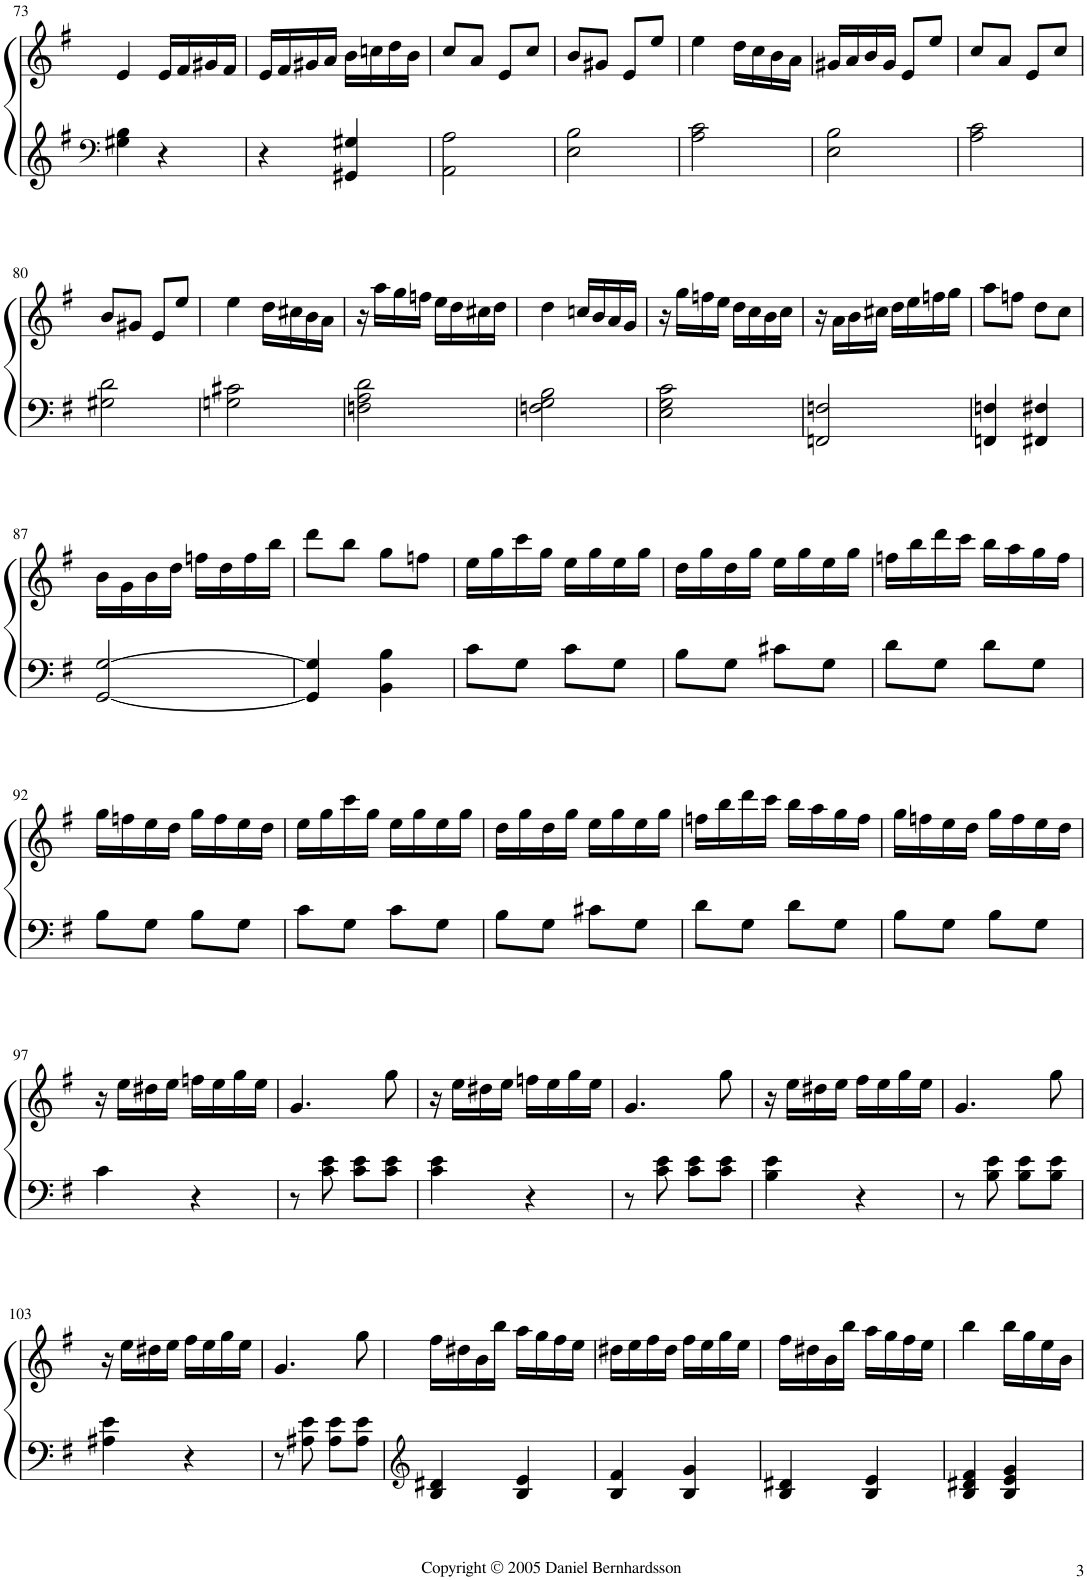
**kern	**kern
*part1	*part1
*staff2	*staff1
*I"Piano	*
*I'Pno.	*
!!LO:PB:g=z
*clefF4	*clefG2
*k[f#]	*k[f#]
*G:	*G:
*M2/4	*M2/4
=73	=73
4G#X\ 4B\	4e/
4r	16e/LL
.	16f#/
.	16g#X/
.	16f#/JJ
=74	=74
4r	16e/LL
.	16f#/
.	16g#X/
.	16a/JJ
4GG#X/ 4G#X/	16b\LL
.	16ccn\
.	16dd\
.	16b\JJ
=75	=75
2AA\ 2A\	8cc/L
.	8a/J
.	8e/L
.	8cc/J
=76	=76
2E\ 2B\	8b/L
.	8g#X/J
.	8e/L
.	8ee/J
=77	=77
2A\ 2c\	4ee\
.	16dd\LL
.	16cc\
.	16b\
.	16a\JJ
=78	=78
2E\ 2B\	16g#X/LL
.	16a/
.	16b/
.	16g#/JJ
.	8e/L
.	8ee/J
=79	=79
2A\ 2c\	8cc/L
.	8a/J
.	8e/L
.	8cc/J
!!LO:LB:g=z
=80	=80
2G#X\ 2d\	8b/L
.	8g#X/J
.	8e/L
.	8ee/J
=81	=81
2Gn\ 2c#X\	4ee\
.	16dd\LL
.	16cc#X\
.	16b\
.	16a\JJ
=82	=82
2Fn\ 2A\ 2d\	16r
.	16aa\LL
.	16gg\
.	16ffn\JJ
.	16ee\LL
.	16dd\
.	16cc#X\
.	16dd\JJ
=83	=83
2Fn\ 2G\ 2B\	4dd\
.	16ccn/LL
.	16b/
.	16a/
.	16g/JJ
=84	=84
2E\ 2G\ 2c\	16r
.	16gg\LL
.	16ffn\
.	16ee\JJ
.	16dd\LL
.	16cc\
.	16b\
.	16cc\JJ
=85	=85
2FFn/ 2Fn/	16r
.	16a\LL
.	16b\
.	16cc#X\JJ
.	16dd\LL
.	16ee\
.	16ffn\
.	16gg\JJ
=86	=86
4FFn/ 4Fn/	8aa\L
.	8ffn\J
4FF#X/ 4F#X/	8dd\L
.	8cc\J
!!LO:LB:g=z
=87	=87
[2GG/ [2G/	16b\LL
.	16g\
.	16b\
.	16dd\JJ
.	16ffn\LL
.	16dd\
.	16ff\
.	16bb\JJ
=88	=88
4GG/] 4G/]	8ddd\L
.	8bb\J
4BB\ 4B\	8gg\L
.	8ffn\J
=89	=89
8c\L	16ee\LL
.	16gg\
8G\J	16ccc\
.	16gg\JJ
8c\L	16ee\LL
.	16gg\
8G\J	16ee\
.	16gg\JJ
=90	=90
8B\L	16dd\LL
.	16gg\
8G\J	16dd\
.	16gg\JJ
8c#X\L	16ee\LL
.	16gg\
8G\J	16ee\
.	16gg\JJ
=91	=91
8d\L	16ffn\LL
.	16bb\
8G\J	16ddd\
.	16ccc\JJ
8d\L	16bb\LL
.	16aa\
8G\J	16gg\
.	16ff\JJ
!!LO:LB:g=z
=92	=92
8B\L	16gg\LL
.	16ffn\
8G\J	16ee\
.	16dd\JJ
8B\L	16gg\LL
.	16ff\
8G\J	16ee\
.	16dd\JJ
=93	=93
8c\L	16ee\LL
.	16gg\
8G\J	16ccc\
.	16gg\JJ
8c\L	16ee\LL
.	16gg\
8G\J	16ee\
.	16gg\JJ
=94	=94
8B\L	16dd\LL
.	16gg\
8G\J	16dd\
.	16gg\JJ
8c#X\L	16ee\LL
.	16gg\
8G\J	16ee\
.	16gg\JJ
=95	=95
8d\L	16ffn\LL
.	16bb\
8G\J	16ddd\
.	16ccc\JJ
8d\L	16bb\LL
.	16aa\
8G\J	16gg\
.	16ff\JJ
=96	=96
8B\L	16gg\LL
.	16ffn\
8G\J	16ee\
.	16dd\JJ
8B\L	16gg\LL
.	16ff\
8G\J	16ee\
.	16dd\JJ
!!LO:LB:g=z
=97	=97
4c\	16r
.	16ee\LL
.	16dd#X\
.	16ee\JJ
4r	16ffn\LL
.	16ee\
.	16gg\
.	16ee\JJ
=98	=98
8r	4.g/
8c\ 8e\	.
8c\ 8e\L	.
8c\ 8e\J	8gg\
=99	=99
4c\ 4e\	16r
.	16ee\LL
.	16dd#X\
.	16ee\JJ
4r	16ffn\LL
.	16ee\
.	16gg\
.	16ee\JJ
=100	=100
8r	4.g/
8c\ 8e\	.
8c\ 8e\L	.
8c\ 8e\J	8gg\
=101	=101
4B\ 4e\	16r
.	16ee\LL
.	16dd#X\
.	16ee\JJ
4r	16ff#\LL
.	16ee\
.	16gg\
.	16ee\JJ
=102	=102
8r	4.g/
8B\ 8e\	.
8B\ 8e\L	.
8B\ 8e\J	8gg\
!!LO:LB:g=z
=103	=103
4A#X\ 4e\	16r
.	16ee\LL
.	16dd#X\
.	16ee\JJ
4r	16ff#\LL
.	16ee\
.	16gg\
.	16ee\JJ
=104	=104
8r	4.g/
8A#X\ 8e\	.
8A#\ 8e\L	.
8A#\ 8e\J	8gg\
=105	=105
*clefG2	*
4B/ 4d#X/	16ff#\LL
.	16dd#X\
.	16b\
.	16bb\JJ
4B/ 4e/	16aa\LL
.	16gg\
.	16ff#\
.	16ee\JJ
=106	=106
4B/ 4f#/	16dd#X\LL
.	16ee\
.	16ff#\
.	16dd#\JJ
4B/ 4g/	16ff#\LL
.	16ee\
.	16gg\
.	16ee\JJ
=107	=107
4B/ 4d#X/	16ff#\LL
.	16dd#X\
.	16b\
.	16bb\JJ
4B/ 4e/	16aa\LL
.	16gg\
.	16ff#\
.	16ee\JJ
=108	=108
4B/ 4d#X/ 4f#/	4bb\
4B/ 4e/ 4g/	16bb\LL
.	16gg\
.	16ee\
.	16b\JJ
=	=
*-	*-
